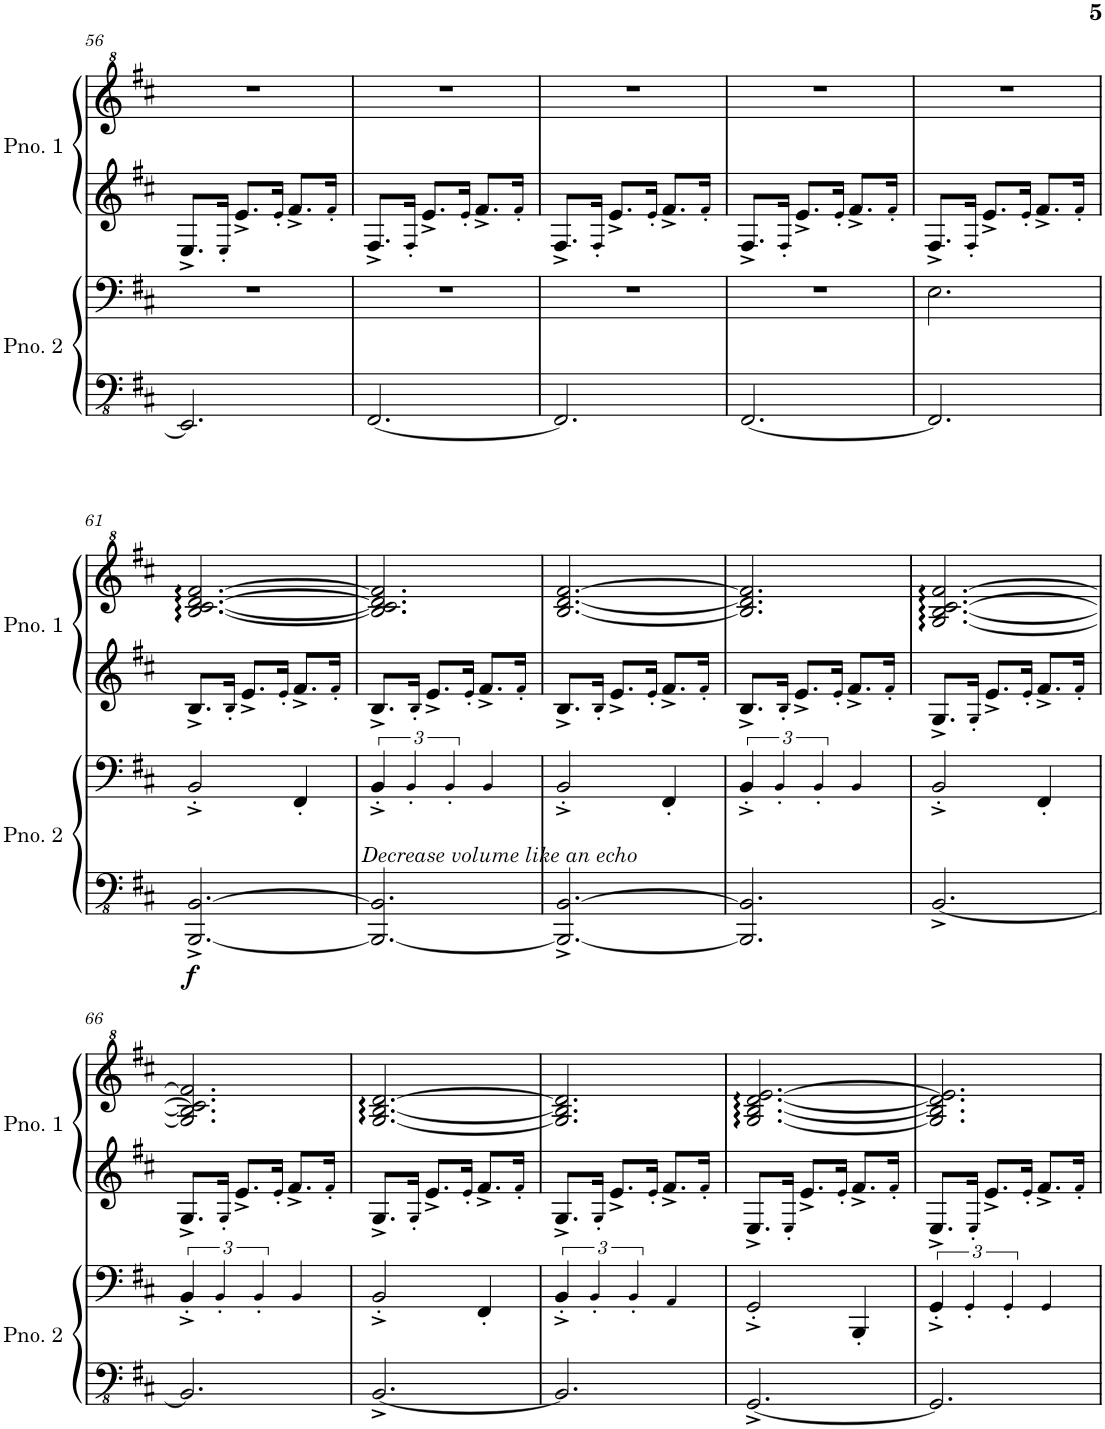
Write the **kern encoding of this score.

**kern	**kern	**dynam	**kern	**kern
*part2	*part2	*part2	*part1	*part1
*staff4	*staff3	*staff3/4	*staff2	*staff1
*I"Piano 2	*	*	*I"Piano 1	*
*I'Pno. 2	*	*	*I'Pno. 1	*
!!LO:PB:g=z
*clefFv4	*clefF4	*	*clefG2	*clefG^2
*k[f#c#]	*k[f#c#]	*	*k[f#c#]	*k[f#c#]
*M3/4	*M3/4	*	*M3/4	*M3/4
=56	=56	=56	=56	=56
2.EEE/]	2.r	.	8.E^/L	2.r
.	.	.	16E'!/Jk	.
.	.	.	8.e^/L	.
.	.	.	16e'!/Jk	.
.	.	.	8.f#^/L	.
.	.	.	16f#'!/Jk	.
=57	=57	=57	=57	=57
[2.FFF#/	2.r	.	8.F#^/L	2.r
.	.	.	16F#'!/Jk	.
.	.	.	8.e^/L	.
.	.	.	16e'!/Jk	.
.	.	.	8.f#^/L	.
.	.	.	16f#'!/Jk	.
=58	=58	=58	=58	=58
2.FFF#/]	2.r	.	8.F#^/L	2.r
.	.	.	16F#'!/Jk	.
.	.	.	8.e^/L	.
.	.	.	16e'!/Jk	.
.	.	.	8.f#^/L	.
.	.	.	16f#'!/Jk	.
=59	=59	=59	=59	=59
[2.FFF#/	2.r	.	8.F#^/L	2.r
.	.	.	16F#'!/Jk	.
.	.	.	8.e^/L	.
.	.	.	16e'!/Jk	.
.	.	.	8.f#^/L	.
.	.	.	16f#'!/Jk	.
=60	=60	=60	=60	=60
2.FFF#/]	2.E\	.	8.F#^/L	2.r
.	.	.	16F#'!/Jk	.
.	.	.	8.e^/L	.
.	.	.	16e'!/Jk	.
.	.	.	8.f#^/L	.
.	.	.	16f#'!/Jk	.
!!LO:LB:g=z
=61	=61	=61	=61	=61
!	!	!LO:DY:b=2	!	!
[2.BBBB/^ [2.BBB/^	2BB'^/	f	8.B^/L	[2.b/ [2.cc#/ [2.dd/ [2.ff#/
.	.	.	16B'!/Jk	.
.	.	.	8.e^/L	.
.	.	.	16e'!/Jk	.
.	4FF#'/	.	8.f#^/L	.
.	.	.	16f#'!/Jk	.
=62	=62	=62	=62	=62
!	!LO:TX:b:i:t=Decrease volume like an echo	!	!	!
2.BBBB/_ 2.BBB/]	6BB'^/	.	8.B^/L	2.b/] 2.cc#/] 2.dd/] 2.ff#/]
.	6BB'!/	.	.	.
.	.	.	16B'!/Jk	.
.	.	.	8.e^/L	.
.	6BB'!/	.	.	.
.	.	.	16e'!/Jk	.
.	4BB!/	.	8.f#^/L	.
.	.	.	16f#'!/Jk	.
=63	=63	=63	=63	=63
2.BBBB/_^ [2.BBB/^	2BB'^/	.	8.B^/L	[2.b/ [2.dd/ [2.ff#/
.	.	.	16B'!/Jk	.
.	.	.	8.e^/L	.
.	.	.	16e'!/Jk	.
.	4FF#'/	.	8.f#^/L	.
.	.	.	16f#'!/Jk	.
=64	=64	=64	=64	=64
2.BBBB/] 2.BBB/]	6BB'^/	.	8.B^/L	2.b/] 2.dd/] 2.ff#/]
.	6BB'!/	.	.	.
.	.	.	16B'!/Jk	.
.	.	.	8.e^/L	.
.	6BB'!/	.	.	.
.	.	.	16e'!/Jk	.
.	4BB!/	.	8.f#^/L	.
.	.	.	16f#'!/Jk	.
=65	=65	=65	=65	=65
[2.BBB^/	2BB'^/	.	8.G^/L	[2.g/ [2.b/ [2.cc#/ [2.ff#/
.	.	.	16G'!/Jk	.
.	.	.	8.e^/L	.
.	.	.	16e'!/Jk	.
.	4FF#'/	.	8.f#^/L	.
.	.	.	16f#'!/Jk	.
!!LO:LB:g=z
=66	=66	=66	=66	=66
2.BBB/]	6BB'^/	.	8.G^/L	2.g/] 2.b/] 2.cc#/] 2.ff#/]
.	6BB'!/	.	.	.
.	.	.	16G'!/Jk	.
.	.	.	8.e^/L	.
.	6BB'!/	.	.	.
.	.	.	16e'!/Jk	.
.	4BB!/	.	8.f#^/L	.
.	.	.	16f#'!/Jk	.
=67	=67	=67	=67	=67
[2.BBB^/	2BB'^/	.	8.G^/L	[2.g/ [2.b/ [2.dd/
.	.	.	16G'!/Jk	.
.	.	.	8.e^/L	.
.	.	.	16e'!/Jk	.
.	4FF#'/	.	8.f#^/L	.
.	.	.	16f#'!/Jk	.
=68	=68	=68	=68	=68
2.BBB/]	6BB'^/	.	8.G^/L	2.g/] 2.b/] 2.dd/]
.	6BB'!/	.	.	.
.	.	.	16G'!/Jk	.
.	.	.	8.e^/L	.
.	6BB'!/	.	.	.
.	.	.	16e'!/Jk	.
.	4AA!/	.	8.f#^/L	.
.	.	.	16f#'!/Jk	.
=69	=69	=69	=69	=69
[2.GGG^/	2GG'^/	.	8.E^/L	[2.g/ [2.b/ [2.dd/ [2.ee/
.	.	.	16E'!/Jk	.
.	.	.	8.e^/L	.
.	.	.	16e'!/Jk	.
.	4BBB'/	.	8.f#^/L	.
.	.	.	16f#'!/Jk	.
=70	=70	=70	=70	=70
2.GGG/]	6GG'^/	.	8.E^/L	2.g/] 2.b/] 2.dd/] 2.ee/]
.	6GG'!/	.	.	.
.	.	.	16E'!/Jk	.
.	.	.	8.e^/L	.
.	6GG'!/	.	.	.
.	.	.	16e'!/Jk	.
.	4GG!/	.	8.f#^/L	.
.	.	.	16f#'!/Jk	.
=	=	=	=	=
*-	*-	*-	*-	*-
